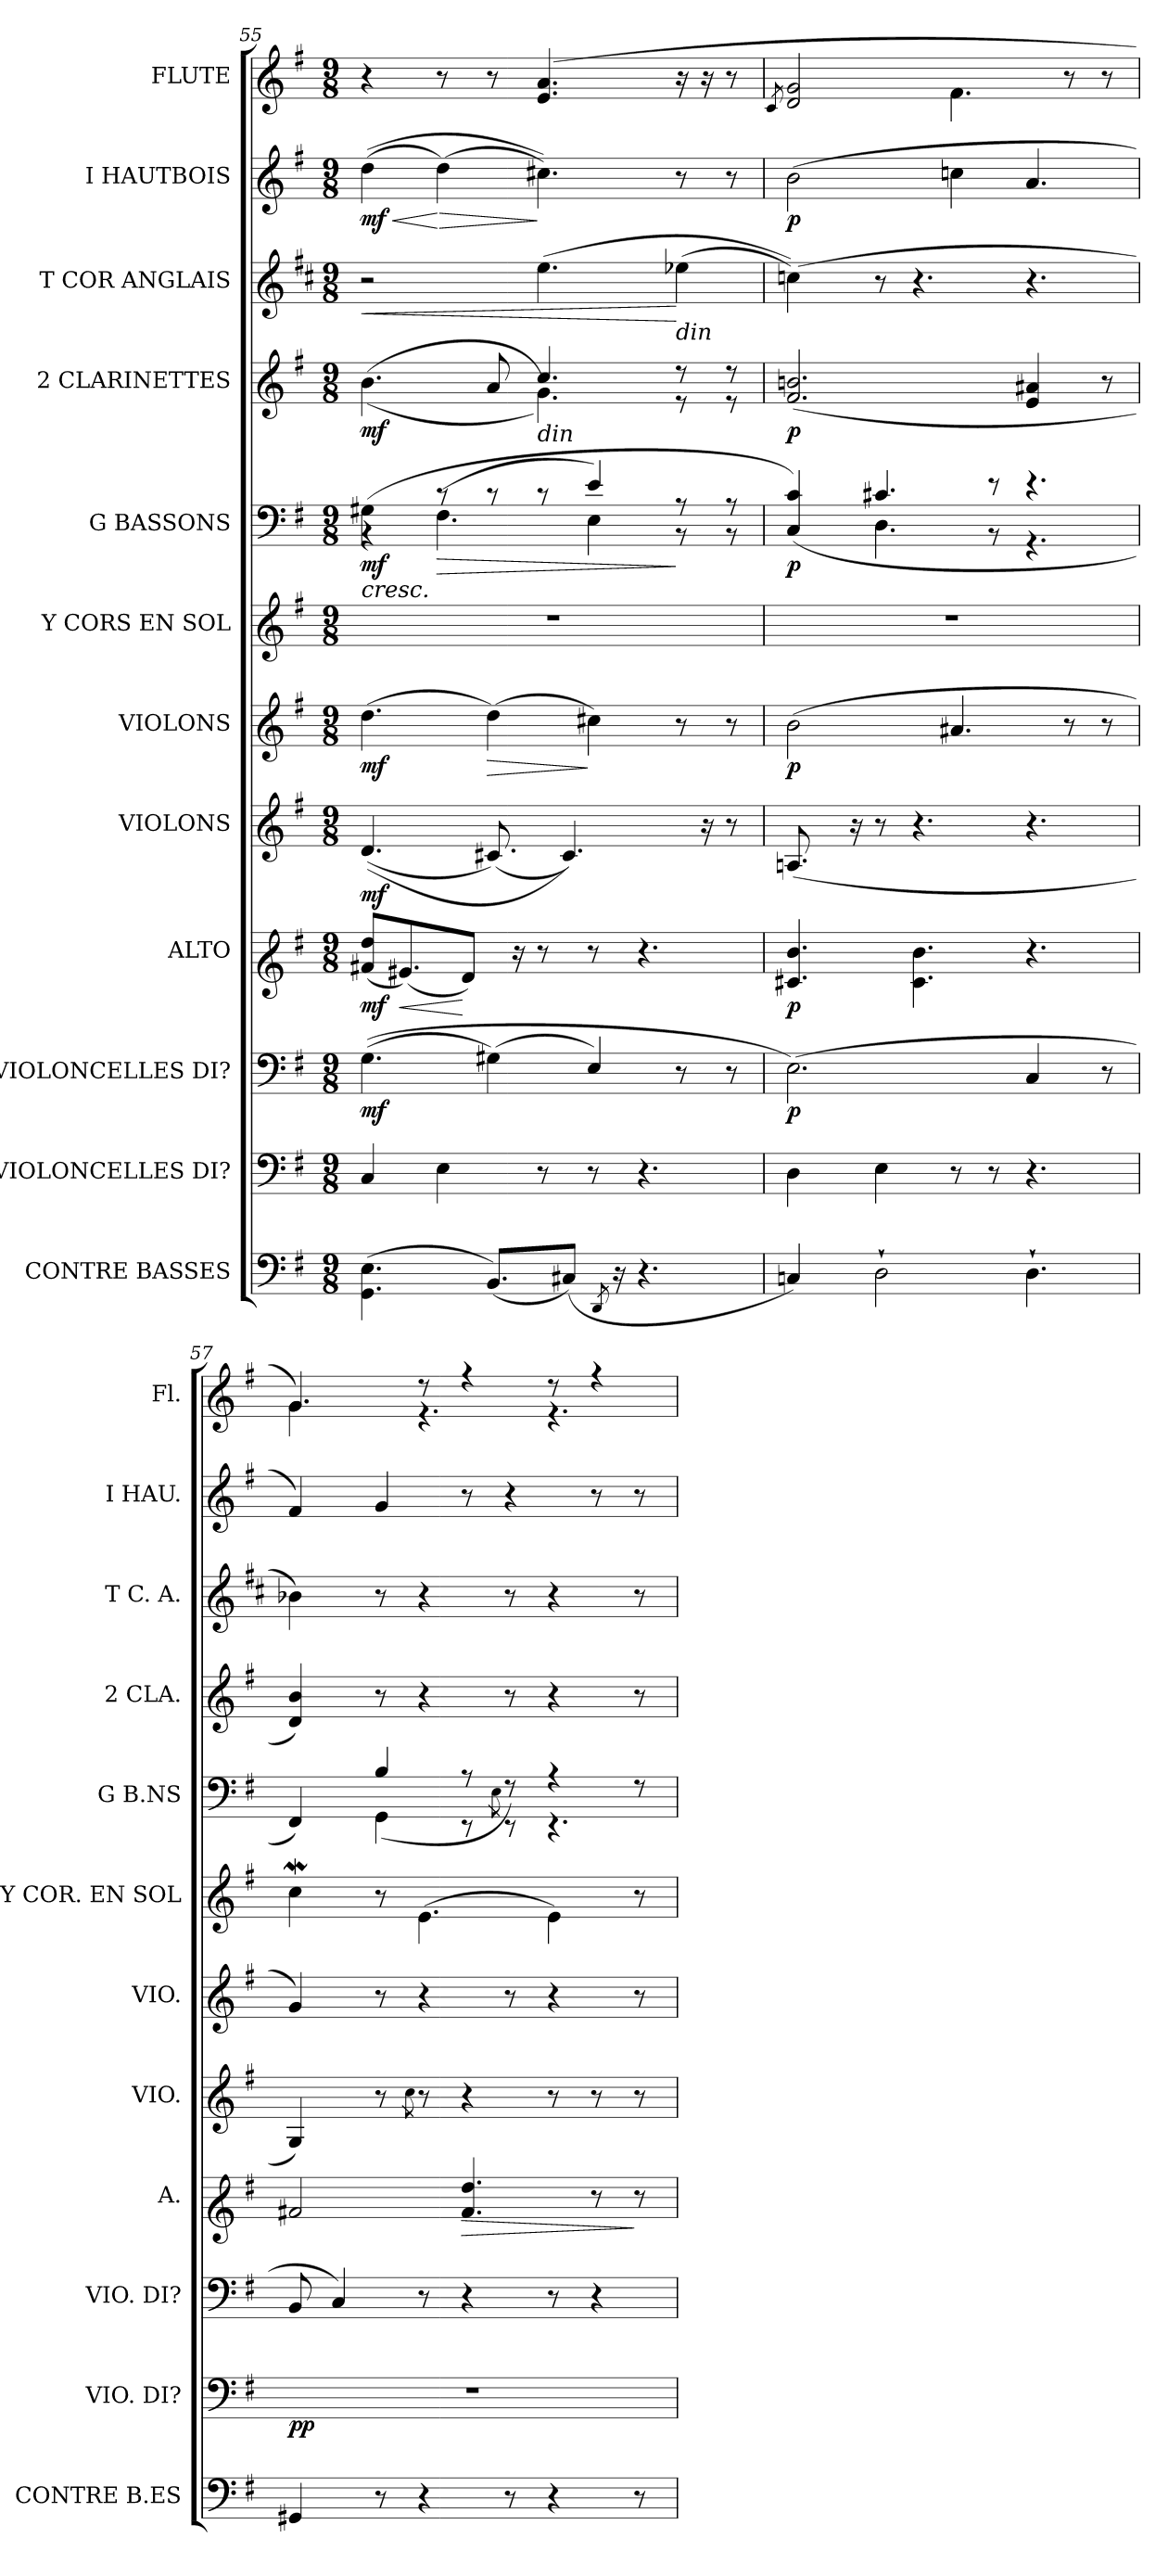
**kern	**kern	**dynam	**kern	**dynam	**kern	**dynam	**kern	**dynam	**kern	**dynam	**kern	**kern	**dynam	**kern	**dynam	**kern	**text	**dynam	**kern	**dynam	**kern
*part12	*part11	*part11	*part10	*part10	*part9	*part9	*part8	*part8	*part7	*part7	*part6	*part5	*part5	*part4	*part4	*part3	*part3	*part3	*part2	*part2	*part1
*staff12	*staff11	*staff11	*staff10	*staff10	*staff9	*staff9	*staff8	*staff8	*staff7	*staff7	*staff6	*staff5	*staff5	*staff4	*staff4	*staff3	*staff3	*staff3	*staff2	*staff2	*staff1
*I"CONTRE BASSES	*I"VIOLONCELLES DI?	*	*I"VIOLONCELLES DI?	*	*I"ALTO	*	*I"VIOLONS	*	*I"VIOLONS	*	*I"Y CORS EN SOL	*I"G BASSONS	*	*I"2 CLARINETTES	*	*I"T COR ANGLAIS	*	*	*I"I HAUTBOIS	*	*I"FLUTE
*I'CONTRE B.ES	*I'VIO. DI?	*	*I'VIO. DI?	*	*I'A.	*	*I'VIO.	*	*I'VIO.	*	*I'Y COR. EN SOL	*I'G B.NS	*	*I'2 CLA.	*	*I'T C. A.	*	*	*I'I HAU.	*	*I'Fl.
!!LO:LB:g=z
*clefF4	*clefF4	*	*clefF4	*	*clefG1	*	*clefG2	*	*clefG2	*	*clefG2	*clefF4	*	*clefG2	*	*clefG2	*	*	*clefG2	*	*clefG2
*	*	*	*	*	*	*	*	*	*	*	*	*	*	*	*	*ITrd4c7	*	*	*	*	*
*k[f#]	*k[f#]	*	*k[f#]	*	*k[f#]	*	*k[f#]	*	*k[f#]	*	*k[f#]	*k[f#]	*	*k[f#]	*	*k[f#]	*	*	*k[f#]	*	*k[f#]
*G:	*G:	*	*G:	*	*G:	*	*G:	*	*G:	*	*G:	*G:	*	*G:	*	*G:	*	*	*G:	*	*G:
*M9/8	*M9/8	*	*M9/8	*	*M9/8	*	*M9/8	*	*M9/8	*	*M9/8	*M9/8	*	*M9/8	*	*M9/8	*	*	*M9/8	*	*M9/8
=55	=55	=55	=55	=55	=55	=55	=55	=55	=55	=55	=55	=55	=55	=55	=55	=55	=55	=55	=55	=55	=55
!	!	!	!	!	!	!	!	!	!	!	!LO:N:vis=1	!	!LO:HP:b	!	!	!	!	!	!	!	!
*	*	*	*	*	*	*	*	*	*	*	*	*^	*	*^	*	*	*	*	*	*	*
!	!	!	!	!	!	!	!	!	!	!	!	!	!	!	!	!	!	!	!LO:LY:b:color=#000000	!LO:HP:b	!	!LO:HP:b	!
(4.GGi\ 4.Ei	4Ci/	.	((4.Gi\	mf	(8a#Xi/ 8ff#i/L	mf	((4.di/	mf	(4.ddi\	mf	8%9r	(4G#Xi\	4r	< mf	4.ryy	((4.bi\	mf	2r	nij-	<	((4ddi\	< mf	4r
!	!	!	!	!	!	!LO:HP:b	!	!	!	!	!	!	!	!	!	!	!	!	!	!	!	!	!
.	.	.	.	.	(8.g#Xi/)	<	.	.	.	.	.	.	.	.	.	.	.	.	.	.	.	.	.
!	!	!	!	!	!	!	!	!	!	!	!	!	!	!LO:HP:b	!	!	!	!	!	!	!	!LO:HP:n=1:b	!
.	4Ei\	.	.	.	.	.	.	.	.	.	.	(8r	4.F#i\	>	.	.	.	.	.	.	(4ddi\)	[ >	8r
.	.	.	.	.	8f#i/J)	[	.	.	.	.	.	.	.	.	.	.	.	.	.	.	.	.	.
!	!	!	!	!	!	!	!	!	!	!LO:HP:b	!	!	!	!	!	!	!	!	!	!	!	!	!
(8.BBi/L)	.	.	(4G#Xi\)	.	.	.	(8.c#Xi/)	.	(4ddi\)	>	.	8r	.	.	8ryy	8ai/	.	.	.	.	.	.	8r
.	.	.	.	.	16r	.	.	.	.	.	.	.	.	.	.	.	.	.	.	.	.	.	.
!	!	!	!	!	!	!	!	!	!	!	!	!	!	!	!LO:TX:b:i:t=din	!	!	!	!	!	!	!	!
.	8r	.	.	.	8r	.	.	.	.	.	.	8r	.	.	4.cci/	4.gi\))	.	(4.ai\	.	.	4.cc#Xi\))	]	(4.ei/ 4.ai
(8C#Xi/J)	.	.	.	.	.	.	4.c#i/))	.	.	.	.	.	.	.	.	.	.	.	.	.	.	.	.
.	8r	.	4Ei/)	.	8r	.	.	.	4cc#Xi\)	]	.	4ei/)	4Ei\	[	.	.	.	.	.	.	.	.	.
8qDDi/	.	.	.	.	.	.	.	.	.	.	.	.	.	.	.	.	.	.	.	.	.	.	.
16r	.	.	.	.	.	.	.	.	.	.	.	.	.	.	.	.	.	.	.	.	.	.	.
4.r	4.r	.	.	.	4.r	.	.	.	.	.	.	.	.	.	.	.	.	.	.	.	.	.	.
!	!	!	!	!	!	!	!	!	!	!	!	!	!	!	!	!	!	!LO:TX:b:i:t=din	!	!	!	!	!
.	.	.	8r	.	.	.	.	.	8r	.	.	8r	8r	]	8r	8r	.	(4a-Xi\	.	[	8r	.	16r
.	.	.	.	.	.	.	16r	.	.	.	.	.	.	.	.	.	.	.	.	.	.	.	16r
.	.	.	8r	.	.	.	8r	.	8r	.	.	8r	8r	.	8r	8r	.	.	.	.	8r	.	8r
*	*	*	*	*	*	*	*	*	*	*	*	*	*	*	*v	*v	*	*	*	*	*	*	*
=56	=56	=56	=56	=56	=56	=56	=56	=56	=56	=56	=56	=56	=56	=56	=56	=56	=56	=56	=56	=56	=56	=56
.	.	.	.	.	.	.	.	.	.	.	.	.	.	.	.	.	.	.	.	.	.	8qci/
!	!	!	!	!	!	!	!	!	!	!	!LO:N:vis=1	!	!	!	!	!	!	!	!	!	!	!
4Cni/)	4Di\	.	(2.Ei\)	p	4.e#Xi/ 4.ddi	p	(8.Ani/	.	(2bi\	p	8%9r	(4Ci/ 4ci)	8ryy	p	(2.f#i/ 2.bni	p	(4fni\))	.	.	(2bi\	p	2di/ 2gi
.	.	.	.	.	.	.	.	.	.	.	.	.	8ryy	.	.	.	.	.	.	.	.	.
.	.	.	.	.	.	.	16r	.	.	.	.	.	.	.	.	.	.	.	.	.	.	.
2D`i\	4Ei\	.	.	.	.	.	8r	.	.	.	.	4.c#Xi/	(4.Di\	.	.	.	8r	.	.	.	.	.
.	.	.	.	.	4.e#i\ 4.ddi	.	4.r	.	.	.	.	.	.	.	.	.	4.r	.	.	.	.	.
.	8r	.	.	.	.	.	.	.	4.a#Xi/	.	.	.	.	.	.	.	.	.	.	4ccni\	.	4.f#i\
.	8r	.	.	.	.	.	.	.	.	.	.	8r	8r	.	.	.	.	.	.	.	.	.
4.D`i\	4.r	.	4Ci/	.	4.r	.	4.r	.	.	.	.	4.r	4.r	.	4ei/ 4a#Xi	.	4.r	.	.	4.ai/	.	.
.	.	.	.	.	.	.	.	.	8r	.	.	.	.	.	.	.	.	.	.	.	.	8r
.	.	.	8r	.	.	.	.	.	8r	.	.	.	.	.	8r	.	.	.	.	.	.	8r
=57	=57	=57	=57	=57	=57	=57	=57	=57	=57	=57	=57	=57	=57	=57	=57	=57	=57	=57	=57	=57	=57	=57
!	!LO:N:vis=1	!	!	!	!	!	!	!	!	!	!	!	!	!	!	!	!	!	!	!	!	!
*	*	*	*	*	*	*	*	*	*	*	*	*	*	*	*	*	*	*	*	*	*	*^
4GG#Xi/	8%9r	pp	8BBi/	.	2a#Xi/	.	4Gi/)	.	4gi/)	.	4ccwi\	4FF#i/)	8ryy	.	4di/ 4bi)	.	4e-Xi\)	.	.	4f#i/)	.	4.gi/)	4.gi\
.	.	.	4Ci/)	.	.	.	.	.	.	.	.	.	8ryy	.	.	.	.	.	.	.	.	.	.
8r	.	.	.	.	.	.	8r	.	8r	.	8r	4Bi/	(4GGi\	.	8r	.	8r	.	.	4gi/	.	.	.
.	.	.	.	.	.	.	8qcci\	.	.	.	.	.	.	.	.	.	.	.	.	.	.	.	.
4r	.	.	8r	.	.	.	8r	.	4r	.	(4.ei\	.	.	.	4r	.	4r	.	.	.	.	8r	4.r
!	!	!	!	!	!	!LO:HP:b	!	!	!	!	!	!	!	!	!	!	!	!	!	!	!	!	!
.	.	.	4r	.	4.a#i/ 4.ff#i	>	4r	.	.	.	.	8r	8r	.	.	.	.	.	.	8r	.	4r	.
.	.	.	.	.	.	.	.	.	.	.	.	8qEi\	.	.	.	.	.	.	.	.	.	.	.
8r	.	.	.	.	.	.	.	.	8r	.	.	8r)	8r	.	8r	.	8r	.	.	4r	.	.	.
4r	.	.	8r	.	.	.	8r	.	4r	.	4ei\)	4r	4.r	.	4r	.	4r	.	.	.	.	8r	4.r
.	.	.	4r	.	8r	.	8r	.	.	.	.	.	.	.	.	.	.	.	.	8r	.	4r	.
8r	.	.	.	.	8r	]	8r	.	8r	.	8r	8r	.	.	8r	.	8r	.	.	8r	.	.	.
*	*	*	*	*	*	*	*	*	*	*	*	*v	*v	*	*	*	*	*	*	*	*	*v	*v
=	=	=	=	=	=	=	=	=	=	=	=	=	=	=	=	=	=	=	=	=	=
*-	*-	*-	*-	*-	*-	*-	*-	*-	*-	*-	*-	*-	*-	*-	*-	*-	*-	*-	*-	*-	*-
